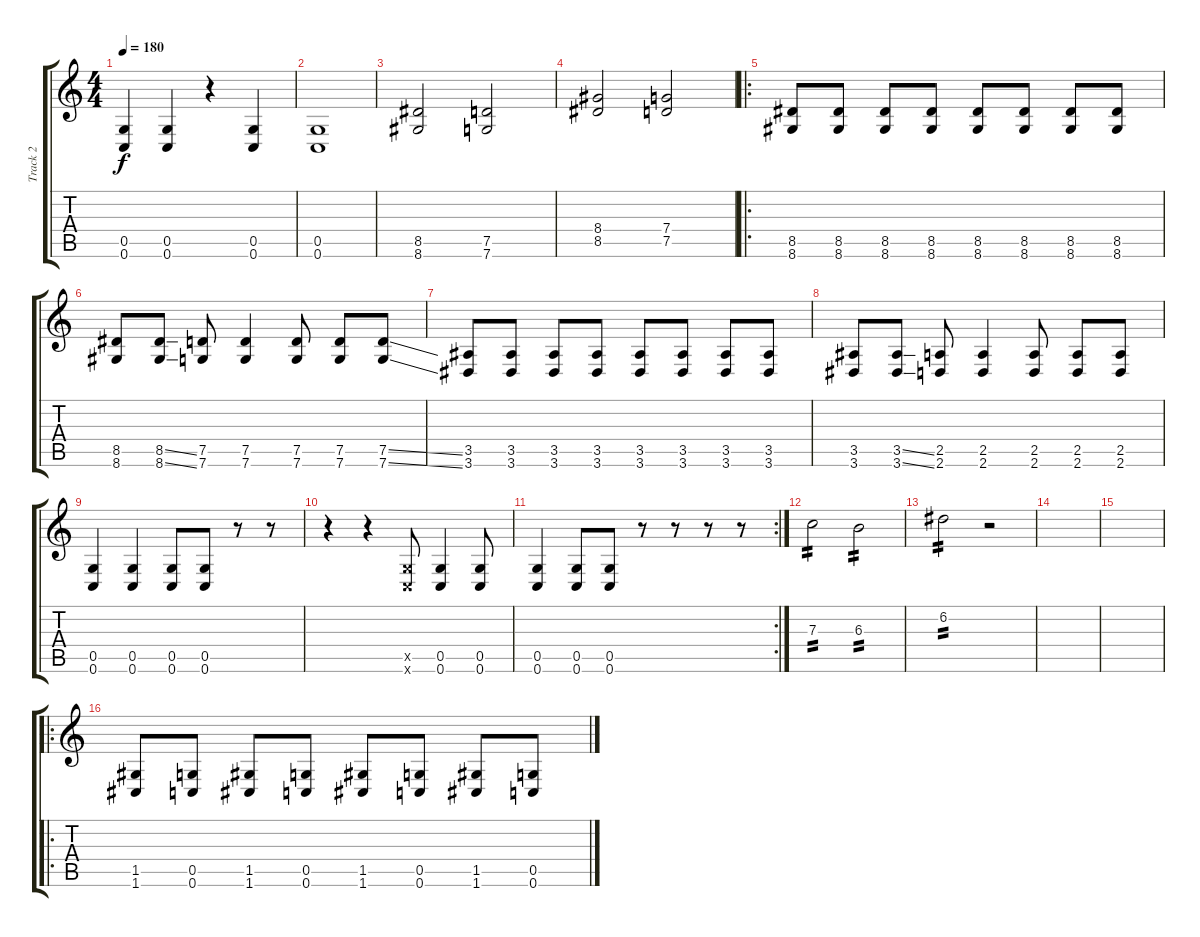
\track ("Track 2" "Track 2") {instrument distortionguitar}
\staff {score tabs}
\tuning (D4 A3 F3 C3 G2 C2) {hide}
\ts (4 4)
\tempo 180
\clef g2
\ks c
(0.5 0.6).4{dy f} (0.5 0.6).4 r.4 (0.5 0.6).4 |
(0.5 0.6).1 |
(8.5 8.6).2 (7.5 7.6).2 |
(8.4 8.5).2 (7.4 7.5).2 |
\ro
(8.5 8.6).8 (8.5 8.6).8 (8.5 8.6).8 (8.5 8.6).8 (8.5 8.6).8 (8.5 8.6).8 (8.5 8.6).8 (8.5 8.6).8 |
(8.5 8.6).8 (8.5{ss} 8.6{ss}).8 (7.5 7.6).8 (7.5 7.6).4 (7.5 7.6).8 (7.5 7.6).8 (7.5{ss} 7.6{ss}).8 |
(3.5 3.6).8 (3.5 3.6).8 (3.5 3.6).8 (3.5 3.6).8 (3.5 3.6).8 (3.5 3.6).8 (3.5 3.6).8 (3.5 3.6).8 |
(3.5 3.6).8 (3.5{ss} 3.6{ss}).8 (2.5 2.6).8 (2.5 2.6).4 (2.5 2.6).8 (2.5 2.6).8 (2.5 2.6).8 |
(0.5 0.6).4 (0.5 0.6).4 (0.5 0.6).8 (0.5 0.6).8 r.8 r.8 |
r.4 r.4 (0.5{x} 0.6{x}).8 (0.5 0.6).4 (0.5 0.6).8 |
\rc 2
(0.5 0.6).4 (0.5 0.6).8 (0.5 0.6).8 r.8 r.8 r.8 r.8 |
7.3.2{tp 2} 6.3.2{tp 2} |
6.2.2{tp 2} r.2 |
|
|
\ro
(1.5 1.6).8 (0.5 0.6).8 (1.5 1.6).8 (0.5 0.6).8 (1.5 1.6).8 (0.5 0.6).8 (1.5 1.6).8 (0.5 0.6).8
